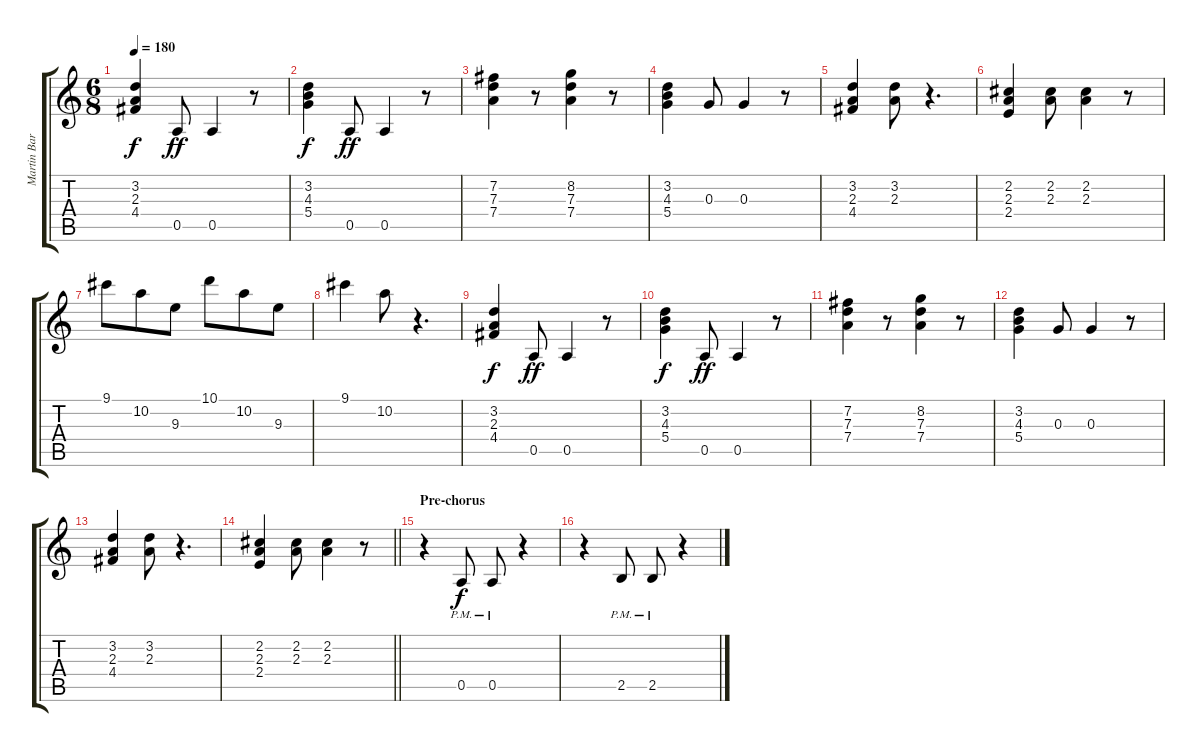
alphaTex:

\track ("Martin Barre - guitar" "Martin Bar") {instrument overdrivenguitar}
\staff {score tabs}
\tuning (E4 B3 G3 D3 A2 E2) {hide}
\ts (6 8)
\tempo 180
\clef g2
\ks c
(3.2 2.3 4.4).4{dy f} 0.5.8{dy ff} 0.5.4 r.8 |
(3.2 4.3 5.4).4{dy f} 0.5.8{dy ff} 0.5.4 r.8 |
(7.2 7.3 7.4).4 r.8 (8.2 7.3 7.4).4 r.8 |
(3.2 4.3 5.4).4 0.3.8 0.3.4 r.8 |
(3.2 2.3 4.4).4 (3.2 2.3).8 r.4{d} |
(2.2 2.3 2.4).4 (2.2 2.3).8 (2.2 2.3).4 r.8 |
9.1.8 10.2.8 9.3.8 10.1.8 10.2.8 9.3.8 |
9.1.4 10.2.8 r.4{d} |
(3.2 2.3 4.4).4{dy f} 0.5.8{dy ff} 0.5.4 r.8 |
(3.2 4.3 5.4).4{dy f} 0.5.8{dy ff} 0.5.4 r.8 |
(7.2 7.3 7.4).4 r.8 (8.2 7.3 7.4).4 r.8 |
(3.2 4.3 5.4).4 0.3.8 0.3.4 r.8 |
(3.2 2.3 4.4).4 (3.2 2.3).8 r.4{d} |
\barLineRight lightlight
(2.2 2.3 2.4).4 (2.2 2.3).8 (2.2 2.3).4 r.8 |
\section ("" "Pre-chorus")
r.4 0.5{pm}.8{dy f} 0.5{pm}.8 r.4 |
r.4 2.5{pm}.8 2.5{pm}.8 r.4
